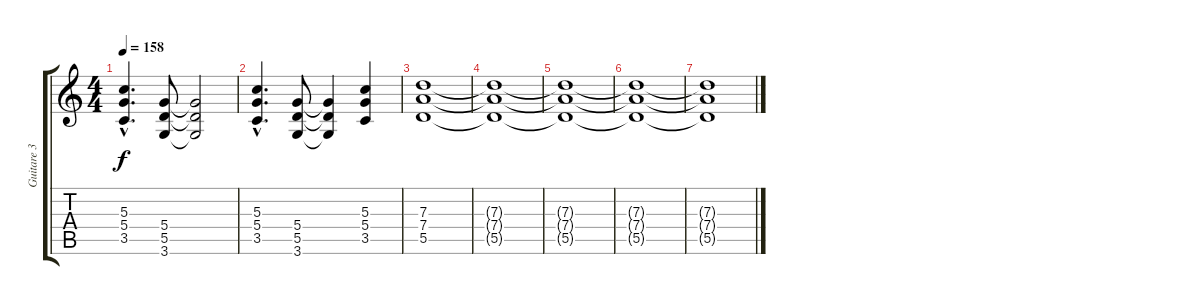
\track ("Guitare 3" "Guitare 3") {instrument overdrivenguitar}
\staff {score tabs}
\tuning (E4 B3 G3 D3 A2 E2) {hide}
\ts (4 4)
\tempo 158
\clef g2
\ks c
(5.3{hac} 5.4{hac} 3.5{hac}).4{d dy f} (5.4 5.5 3.6).8 (5.4{t} 5.5{t} 3.6{t}).2 |
(5.3{hac} 5.4{hac} 3.5{hac}).4{d} (5.4 5.5 3.6).8 (5.4{t} 5.5{t} 3.6{t}).4 (5.3 5.4 3.5).4 |
(7.3 7.4 5.5).1 |
(7.3{t} 7.4{t} 5.5{t}).1{volume 9} |
(7.3{t} 7.4{t} 5.5{t}).1{volume 4} |
(7.3{t} 7.4{t} 5.5{t}).1{volume 4} |
(7.3{t} 7.4{t} 5.5{t}).1
